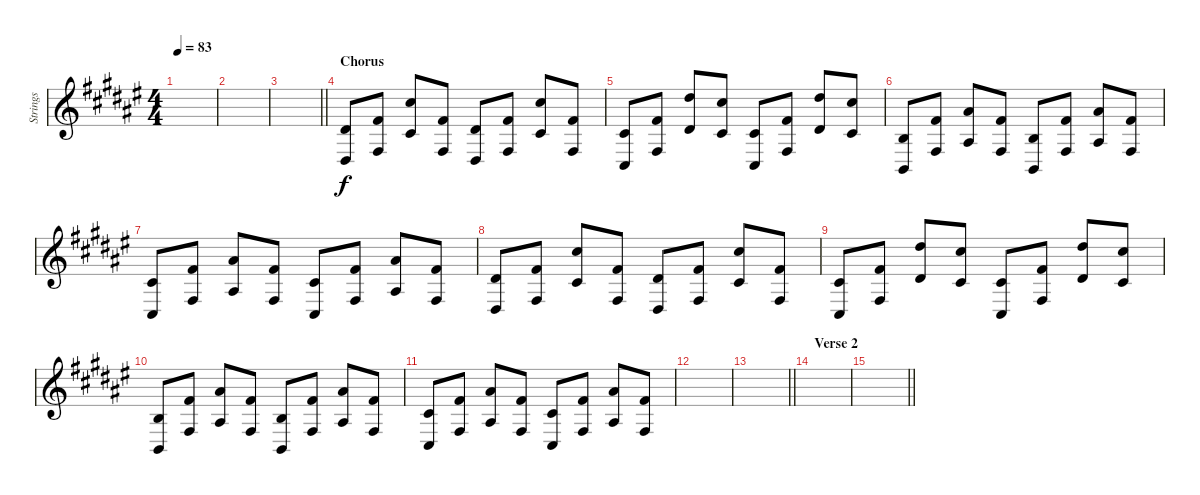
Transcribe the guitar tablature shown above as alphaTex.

\track ("Strings" "Strings") {instrument pizzicatostrings}
\staff {score}
\tuning (E4 B3 G3 D3 A2 E2) {hide}
\ts (4 4)
\tempo 83
\clef g2
\ks d#minor
|
|
\barLineRight lightlight
|
\section ("" "Chorus")
(8.3 6.5).8 (7.2 4.4).8 (9.1 6.3).8 (7.2 4.4).8 (8.3 6.5).8 (7.2 4.4).8 (9.1 6.3).8 (7.2 4.4).8 |
(6.3 4.5).8 (7.2 4.4).8 (11.1 4.2).8 (9.1 6.3).8 (6.3 4.5).8 (7.2 4.4).8 (11.1 4.2).8 (9.1 6.3).8 |
(4.3 2.5).8 (7.2 4.4).8 (6.1 3.3).8 (7.2 4.4).8 (4.3 2.5).8 (7.2 4.4).8 (6.1 3.3).8 (7.2 4.4).8 |
(6.3 4.5).8 (7.2 4.4).8 (6.1 3.3).8 (7.2 4.4).8 (6.3 4.5).8 (7.2 4.4).8 (6.1 3.3).8 (7.2 4.4).8 |
(8.3 6.5).8 (7.2 4.4).8 (9.1 6.3).8 (7.2 4.4).8 (8.3 6.5).8 (7.2 4.4).8 (9.1 6.3).8 (7.2 4.4).8 |
(6.3 4.5).8 (7.2 4.4).8 (11.1 4.2).8 (9.1 6.3).8 (6.3 4.5).8 (7.2 4.4).8 (11.1 4.2).8 (9.1 6.3).8 |
(4.3 2.5).8 (7.2 4.4).8 (6.1 3.3).8 (7.2 4.4).8 (4.3 2.5).8 (7.2 4.4).8 (6.1 3.3).8 (7.2 4.4).8 |
(6.3 4.5).8 (7.2 4.4).8 (6.1 3.3).8 (7.2 4.4).8 (6.3 4.5).8 (7.2 4.4).8 (6.1 3.3).8 (7.2 4.4).8 |
|
\barLineRight lightlight
|
\section ("" "Verse 2")
|
\barLineRight lightlight
